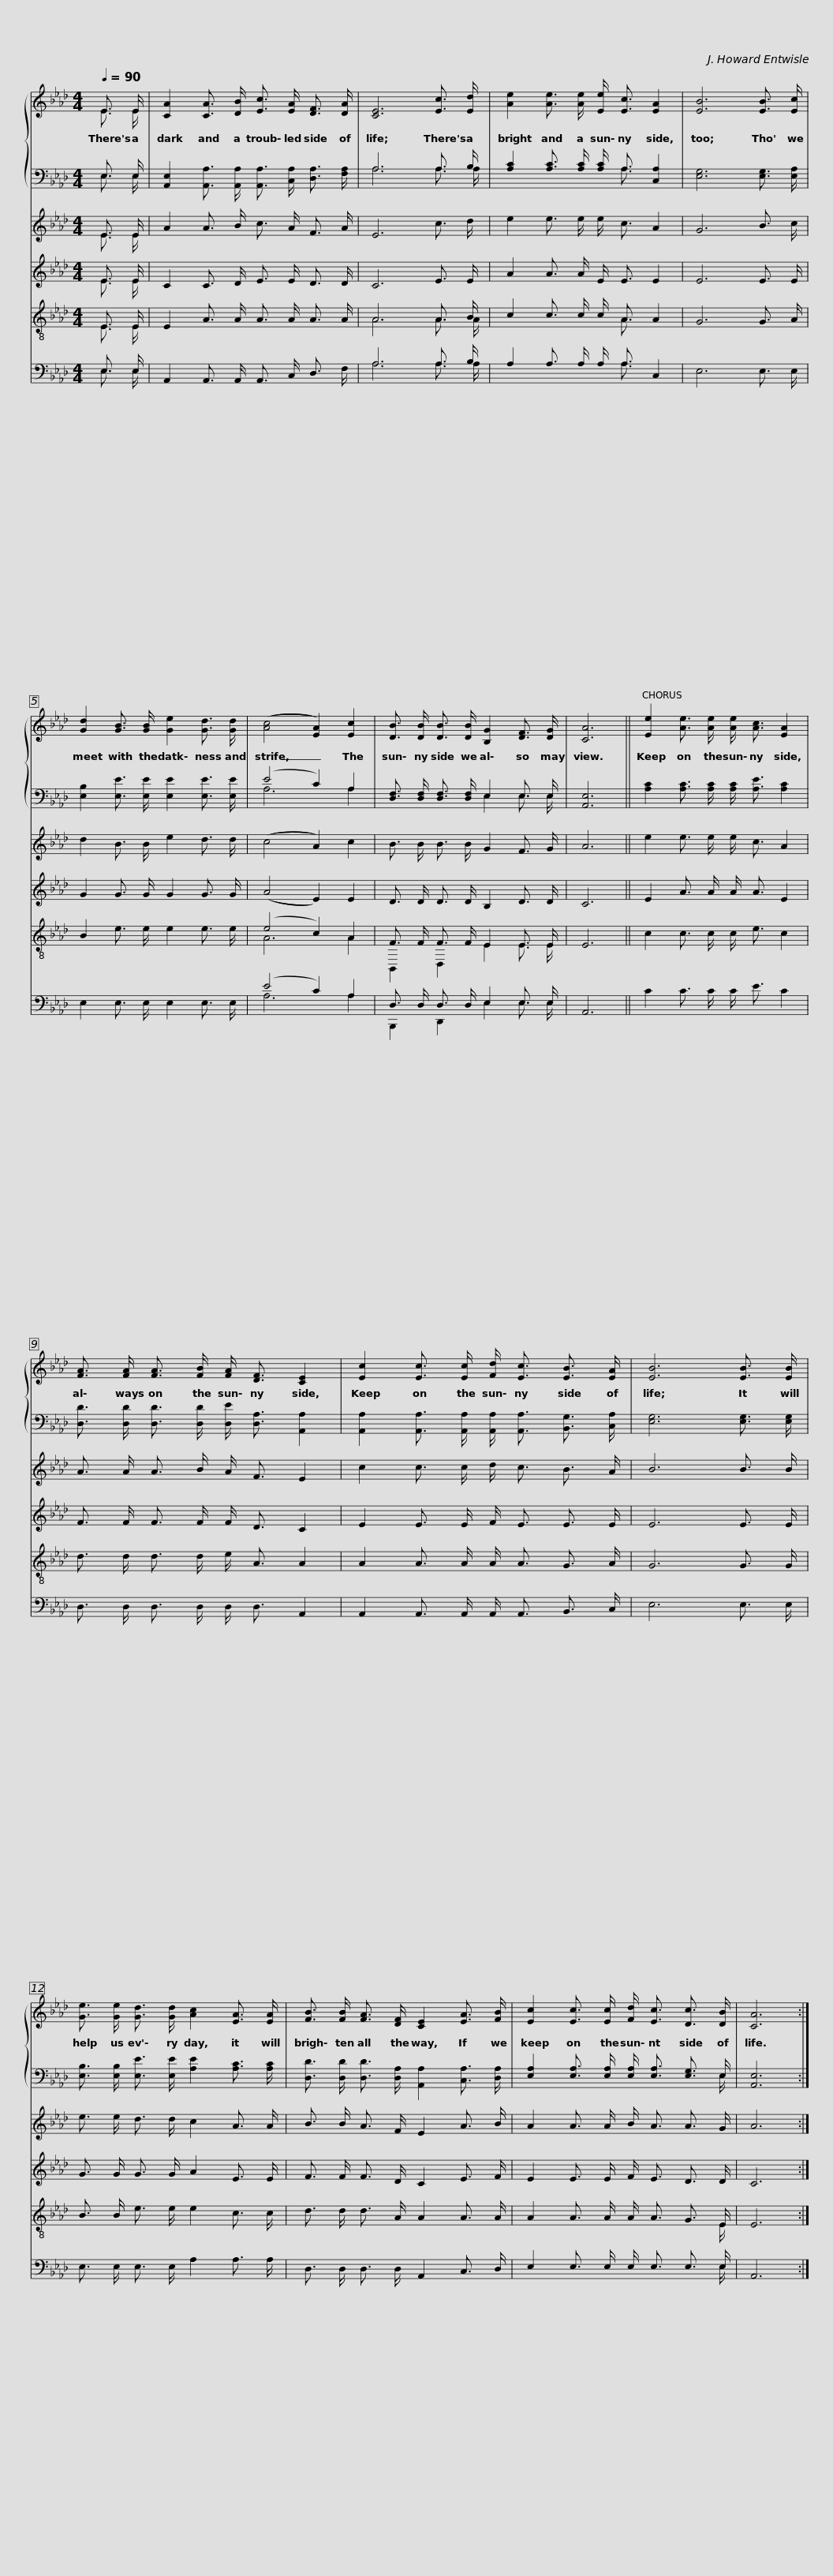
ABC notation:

X:1
%%score { ( 1 2 ) | ( 3 4 ) } ( 5 6 ) ( 7 8 ) ( 9 10 ) ( 11 12 )
L:1/8
Q:1/4=90
M:4/4
I:linebreak $
K:Ab
V:1 treble
V:2 treble
V:3 bass
V:4 bass
V:5 treble
V:6 treble
V:7 treble
V:8 treble
V:9 treble-8
V:10 treble-8
V:11 bass
V:12 bass
V:1
 E3/2 E/ | [CA]2 [CA]3/2 [DB]/ [Ec]3/2 [EA]/ [DF]3/2 [DA]/ | [CE]6 [Ec]3/2 [Ed]/ | [Ae]2 [Ae]3/2 [Ae]/ [Ee]/ [Ec]3/2 [EA]2 | [EB]6 [EB]3/2 [Ec]/ |$ %5
 [Gd]2 [GB]3/2 [GB]/ [Ge]2 [Gd]3/2 [Gd]/ | (([Ac]4 [EA]2)) [Ec]2 | [DB]3/2 [DB]/ [DB]3/2 [DB]/ [B,G]2 [DF]3/2 [DG]/ | [CA]6 ||$ [Ee]2 [Ae]3/2 [Ae]/ [Ae]/ [Ac]3/2 [EA]2 | %10
 [FA]3/2 [FA]/ [FA]3/2 [FB]/ [FA]/ [DF]3/2 [CE]2 | [Ec]2 [Ec]3/2 [Ec]/ [Fd]/ [Ec]3/2 [EB]3/2 [EA]/ | [EB]6 [EB]3/2 [EB]/ |$ [Ge]3/2 [Ge]/ [Gd]3/2 [Gd]/ [Ac]2 [EA]3/2 [EA]/ | [FB]3/2 [FB]/ [FA]3/2 [DF]/ [CE]2 [EA]3/2 [FB]/ | %15
 [Ec]2 [Ec]3/2 [Ec]/ [Fd]/ [Ec]3/2 [Dc]3/2 [DB]/ | [CA]6 :| %17
V:2
 E3/2 E/ | x8 | x8 | x8 | x8 |$ %5
 x8 | x8 | x8 | x6 ||$ x8 | %10
 x8 | x8 | x8 |$ x8 | x8 | %15
 x8 | x6 :| %17
V:3
 E,3/2 E,/ | [A,,E,]2 [A,,A,]3/2 [A,,A,]/ [A,,A,]3/2 [C,A,]/ [D,A,]3/2 [F,A,]/ | A,6 A,3/2 B,/ | [A,C]2 [A,C]3/2 [A,C]/ [A,C]/ A,3/2 [C,A,]2 | [E,G,]6 [E,G,]3/2 [E,A,]/ |$ %5
 [E,B,]2 [E,E]3/2 [E,E]/ [E,E]2 [E,E]3/2 [E,E]/ | (E4 C2) A,2 | [D,F,]3/2 [D,F,]/ [D,F,]3/2 [D,F,]/ E,2 E,3/2 E,/ | [A,,E,]6 ||$ [A,C]2 [A,C]3/2 [A,C]/ [A,C]/ [A,E]3/2 [A,C]2 | %10
 [D,D]3/2 [D,D]/ [D,D]3/2 [D,D]/ [D,E]/ [D,A,]3/2 [A,,A,]2 | [A,,A,]2 [A,,A,]3/2 [A,,A,]/ [A,,A,]/ [A,,A,]3/2 [B,,G,]3/2 [C,A,]/ | [E,G,]6 [E,G,]3/2 [E,G,]/ |$ [E,B,]3/2 [E,B,]/ [E,E]3/2 [E,E]/ [A,E]2 [A,C]3/2 [A,C]/ | [D,D]3/2 [D,D]/ [D,D]3/2 [D,A,]/ [A,,A,]2 [C,A,]3/2 [D,A,]/ | %15
 [E,A,]2 [E,A,]3/2 [E,A,]/ [E,A,]/ [E,A,]3/2 [E,G,]3/2 E,/ | [A,,E,]6 :| %17
V:4
 E,3/2 E,/ | x8 | A,6 A,3/2 A,/ | x9/2 A,3/2 x2 | x8 |$ %5
 x8 | A,6 A,2 | x4 E,2 E,3/2 E,/ | x6 ||$ x8 | %10
 x8 | x8 | x8 |$ x8 | x8 | %15
 x15/2 E,/ | x6 :| %17
V:5
 E3/2 E/ | A2 A3/2 B/ c3/2 A/ F3/2 A/ | E6 c3/2 d/ | e2 e3/2 e/ e/ c3/2 A2 | G6 B3/2 c/ |$ %5
 d2 B3/2 B/ e2 d3/2 d/ | ((c4 A2)) c2 | B3/2 B/ B3/2 B/ G2 F3/2 G/ | A6 ||$ e2 e3/2 e/ e/ c3/2 A2 | %10
 A3/2 A/ A3/2 B/ A/ F3/2 E2 | c2 c3/2 c/ d/ c3/2 B3/2 A/ | B6 B3/2 B/ |$ e3/2 e/ d3/2 d/ c2 A3/2 A/ | B3/2 B/ A3/2 F/ E2 A3/2 B/ | %15
 A2 A3/2 A/ B/ A3/2 A3/2 G/ | A6 :| %17
V:6
 E3/2 E/ | x8 | x8 | x8 | x8 |$ %5
 x8 | x8 | x8 | x6 ||$ x8 | %10
 x8 | x8 | x8 |$ x8 | x8 | %15
 x8 | x6 :| %17
V:7
 E3/2 E/ | C2 C3/2 D/ E3/2 E/ D3/2 D/ | C6 E3/2 E/ | A2 A3/2 A/ E/ E3/2 E2 | E6 E3/2 E/ |$ %5
 G2 G3/2 G/ G2 G3/2 G/ | ((A4 E2)) E2 | D3/2 D/ D3/2 D/ B,2 D3/2 D/ | C6 ||$ E2 A3/2 A/ A/ A3/2 E2 | %10
 F3/2 F/ F3/2 F/ F/ D3/2 C2 | E2 E3/2 E/ F/ E3/2 E3/2 E/ | E6 E3/2 E/ |$ G3/2 G/ G3/2 G/ A2 E3/2 E/ | F3/2 F/ F3/2 D/ C2 E3/2 F/ | %15
 E2 E3/2 E/ F/ E3/2 D3/2 D/ | C6 :| %17
V:8
 E3/2 E/ | x8 | x8 | x8 | x8 |$ %5
 x8 | x8 | x8 | x6 ||$ x8 | %10
 x8 | x8 | x8 |$ x8 | x8 | %15
 x8 | x6 :| %17
V:9
 E3/2 E/ | E2 A3/2 A/ A3/2 A/ A3/2 A/ | A6 A3/2 B/ | c2 c3/2 c/ c/ A3/2 A2 | G6 G3/2 A/ |$ %5
 B2 e3/2 e/ e2 e3/2 e/ | (e4 c2) A2 | F3/2 F/ F3/2 F/ E2 E3/2 E/ | E6 ||$ c2 c3/2 c/ c/ e3/2 c2 | %10
 d3/2 d/ d3/2 d/ e/ A3/2 A2 | A2 A3/2 A/ A/ A3/2 G3/2 A/ | G6 G3/2 G/ |$ B3/2 B/ e3/2 e/ e2 c3/2 c/ | d3/2 d/ d3/2 A/ A2 A3/2 A/ | %15
 A2 A3/2 A/ A/ A3/2 G3/2 E/ | E6 :| %17
V:10
 E3/2 E/ | x8 | A6 A3/2 A/ | x9/2 A3/2 x2 | x8 |$ %5
 x8 | A6 A2 | B,,2 D,2 E2 E3/2 E/ | x6 ||$ x8 | %10
 x8 | x8 | x8 |$ x8 | x8 | %15
 x15/2 E/ | x6 :| %17
V:11
 E,3/2 E,/ | A,,2 A,,3/2 A,,/ A,,3/2 C,/ D,3/2 F,/ | A,6 A,3/2 B,/ | A,2 A,3/2 A,/ A,/ A,3/2 C,2 | E,6 E,3/2 E,/ |$ %5
 E,2 E,3/2 E,/ E,2 E,3/2 E,/ | (E4 C2) A,2 | D,3/2 D,/ D,3/2 D,/ E,2 E,3/2 E,/ | A,,6 ||$ C2 C3/2 C/ C/ E3/2 C2 | %10
 D,3/2 D,/ D,3/2 D,/ D,/ D,3/2 A,,2 | A,,2 A,,3/2 A,,/ A,,/ A,,3/2 B,,3/2 C,/ | E,6 E,3/2 E,/ |$ E,3/2 E,/ E,3/2 E,/ A,2 A,3/2 A,/ | D,3/2 D,/ D,3/2 D,/ A,,2 C,3/2 D,/ | %15
 E,2 E,3/2 E,/ E,/ E,3/2 E,3/2 E,/ | A,,6 :| %17
V:12
 E,3/2 E,/ | x8 | A,6 A,3/2 A,/ | x9/2 A,3/2 x2 | x8 |$ %5
 x8 | A,6 A,2 | B,,,2 D,,2 E,2 E,3/2 E,/ | x6 ||$ x8 | %10
 x8 | x8 | x8 |$ x8 | x8 | %15
 x15/2 E,/ | x6 :| %17
